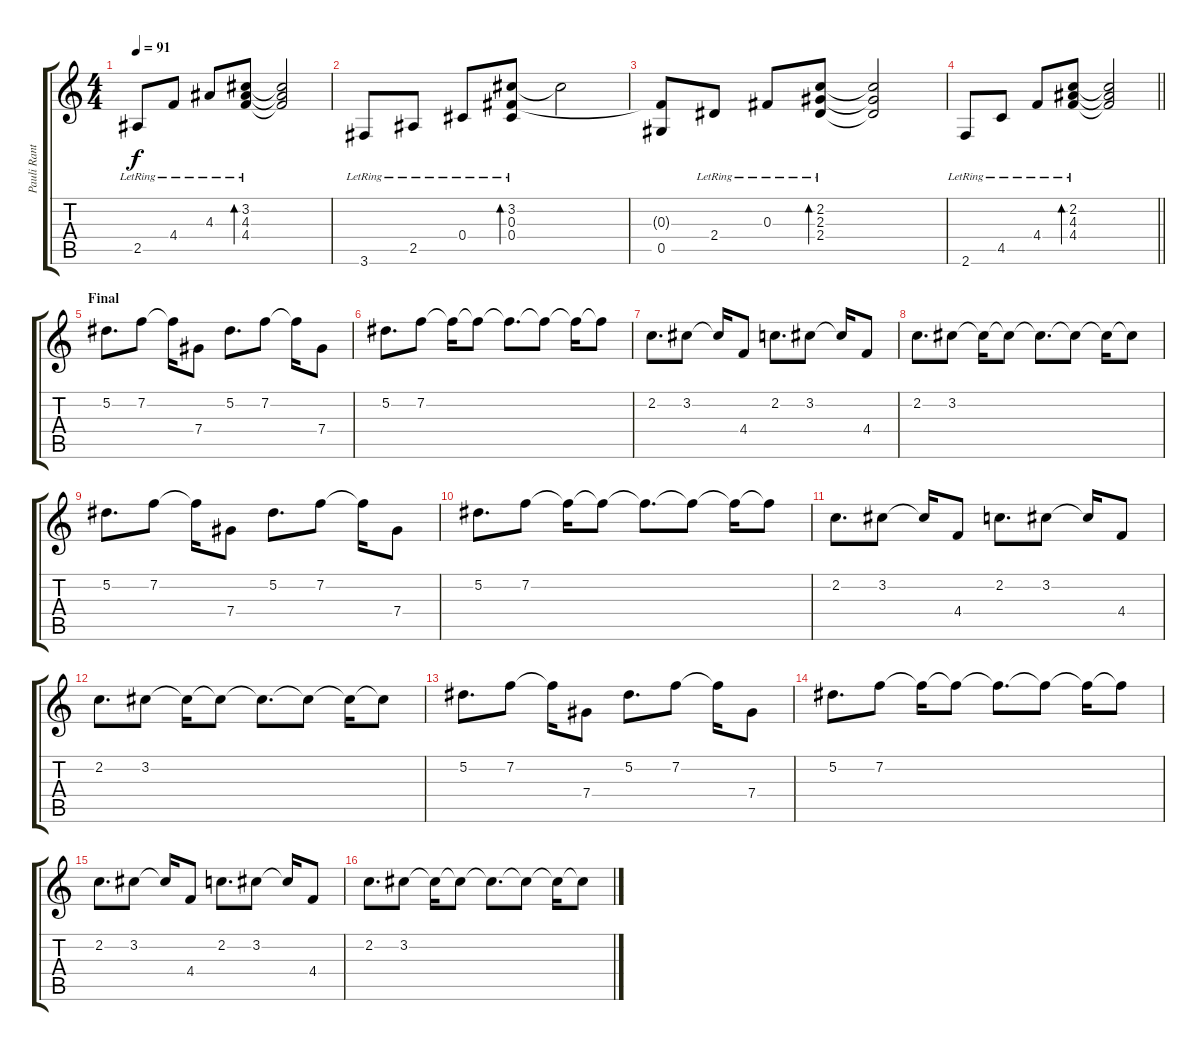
\track ("Pauli Rantasalmi" "Pauli Rant") {instrument electricguitarjazz}
\staff {score tabs}
\tuning (Eb4 Bb3 Gb3 Db3 Ab2 Eb2) {hide}
\ts (4 4)
\tempo 91
\clef g2
\ks c
2.5{lr}.8{dy f instrument electricguitarclean} 4.4{lr}.8 4.3{lr}.8 (3.2{lr} 4.3{lr} 4.4{lr}).8{bd 60} (3.2{t} 4.3{t} 4.4{t}).2 |
3.6{lr}.8 2.5{lr}.8 0.4{lr}.8 (3.2{lr} 0.3{lr} 0.4{lr}).8{bd 60} 3.2{t}.2 |
(0.3{t} 0.5).8 2.4{lr}.8 0.3{lr}.8 (2.2{lr} 2.3 2.4{lr}).8{bd 60} (2.2{t} 2.3{t} 2.4{t}).2 |
\barLineRight lightlight
2.6{lr}.8 4.5{lr}.8 4.4{lr}.8 (2.2{lr} 4.3{lr} 4.4{lr}).8{bd 60} (2.2{t} 4.3{t} 4.4{t}).2 |
\section ("" "Final")
5.2.8{d instrument electricguitarjazz} 7.2.8 7.2{t}.16 7.4.8 5.2.8{d} 7.2.8 7.2{t}.16 7.4.8 |
5.2.8{d} 7.2.8 7.2{t}.16 7.2{t}.8 7.2{t}.8{d} 7.2{t}.8 7.2{t}.16 7.2{t}.8 |
2.2.8{d} 3.2.8 3.2{t}.16 4.4.8 2.2.8{d} 3.2.8 3.2{t}.16 4.4.8 |
2.2.8{d} 3.2.8 3.2{t}.16 3.2{t}.8 3.2{t}.8{d} 3.2{t}.8 3.2{t}.16 3.2{t}.8 |
5.2.8{d instrument electricguitarjazz} 7.2.8 7.2{t}.16 7.4.8 5.2.8{d} 7.2.8 7.2{t}.16 7.4.8 |
5.2.8{d} 7.2.8 7.2{t}.16 7.2{t}.8 7.2{t}.8{d} 7.2{t}.8 7.2{t}.16 7.2{t}.8 |
2.2.8{d} 3.2.8 3.2{t}.16 4.4.8 2.2.8{d} 3.2.8 3.2{t}.16 4.4.8 |
2.2.8{d} 3.2.8 3.2{t}.16 3.2{t}.8 3.2{t}.8{d} 3.2{t}.8 3.2{t}.16 3.2{t}.8 |
5.2.8{d} 7.2.8 7.2{t}.16 7.4.8 5.2.8{d} 7.2.8 7.2{t}.16 7.4.8 |
5.2.8{d} 7.2.8 7.2{t}.16 7.2{t}.8 7.2{t}.8{d} 7.2{t}.8 7.2{t}.16 7.2{t}.8 |
2.2.8{d} 3.2.8 3.2{t}.16 4.4.8 2.2.8{d} 3.2.8 3.2{t}.16 4.4.8 |
2.2.8{d} 3.2.8 3.2{t}.16 3.2{t}.8 3.2{t}.8{d} 3.2{t}.8 3.2{t}.16 3.2{t}.8
